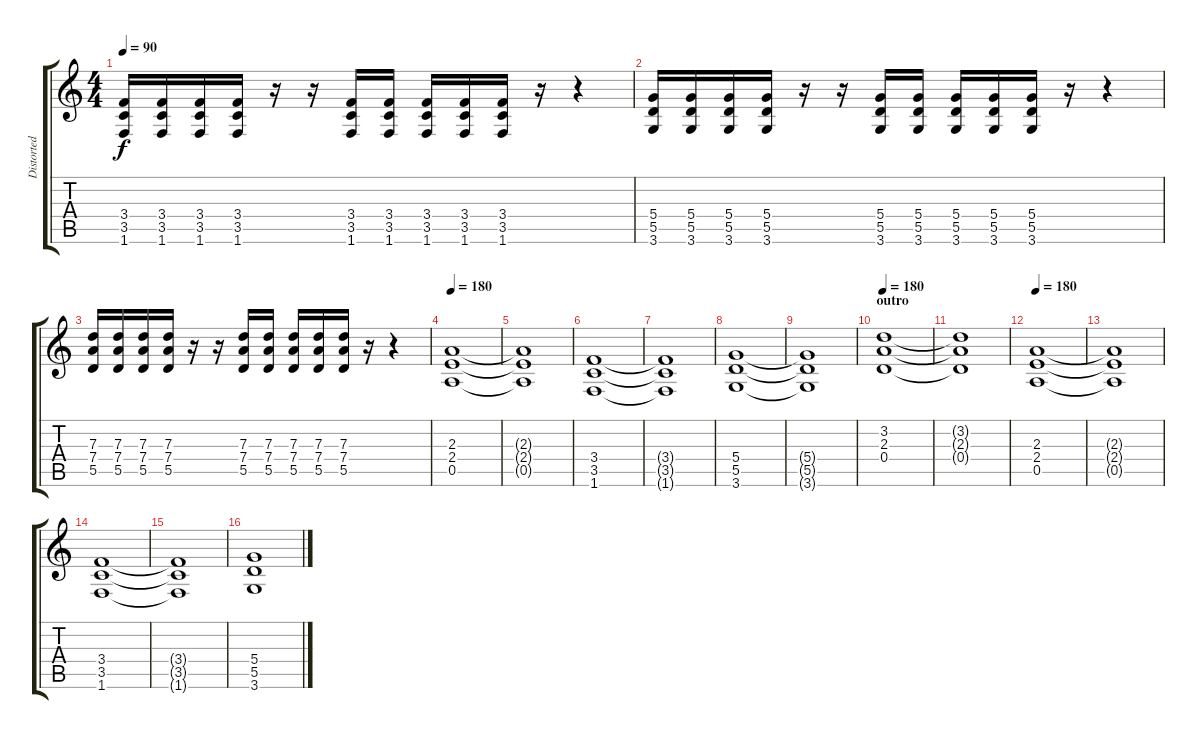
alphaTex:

\track ("Distorted Gtr 3" "Distorted ") {instrument acousticguitarnylon}
\staff {score tabs}
\tuning (E4 B3 G3 D3 A2 E2) {hide}
\ts (4 4)
\tempo 90
\clef g2
\ks aminor
(3.4 3.5 1.6).16{dy f} (3.4 3.5 1.6).16 (3.4 3.5 1.6).16 (3.4 3.5 1.6).16 r.16 r.16 (3.4 3.5 1.6).16 (3.4 3.5 1.6).16 (3.4 3.5 1.6).16 (3.4 3.5 1.6).16 (3.4 3.5 1.6).16 r.16 r.4 |
(5.4 5.5 3.6).16 (5.4 5.5 3.6).16 (5.4 5.5 3.6).16 (5.4 5.5 3.6).16 r.16 r.16 (5.4 5.5 3.6).16 (5.4 5.5 3.6).16 (5.4 5.5 3.6).16 (5.4 5.5 3.6).16 (5.4 5.5 3.6).16 r.16 r.4 |
(7.3 7.4 5.5).16 (7.3 7.4 5.5).16 (7.3 7.4 5.5).16 (7.3 7.4 5.5).16 r.16 r.16 (7.3 7.4 5.5).16 (7.3 7.4 5.5).16 (7.3 7.4 5.5).16 (7.3 7.4 5.5).16 (7.3 7.4 5.5).16 r.16 r.4 |
\tempo 180
(2.3 2.4 0.5).1 |
(2.3{t} 2.4{t} 0.5{t}).1 |
(3.4 3.5 1.6).1 |
(3.4{t} 3.5{t} 1.6{t}).1 |
(5.4 5.5 3.6).1 |
(5.4{t} 5.5{t} 3.6{t}).1 |
\section ("" "outro")
\tempo 180
(3.2 2.3 0.4).1 |
(3.2{t} 2.3{t} 0.4{t}).1 |
\tempo 180
(2.3 2.4 0.5).1 |
(2.3{t} 2.4{t} 0.5{t}).1 |
(3.4 3.5 1.6).1 |
(3.4{t} 3.5{t} 1.6{t}).1 |
(5.4 5.5 3.6).1
